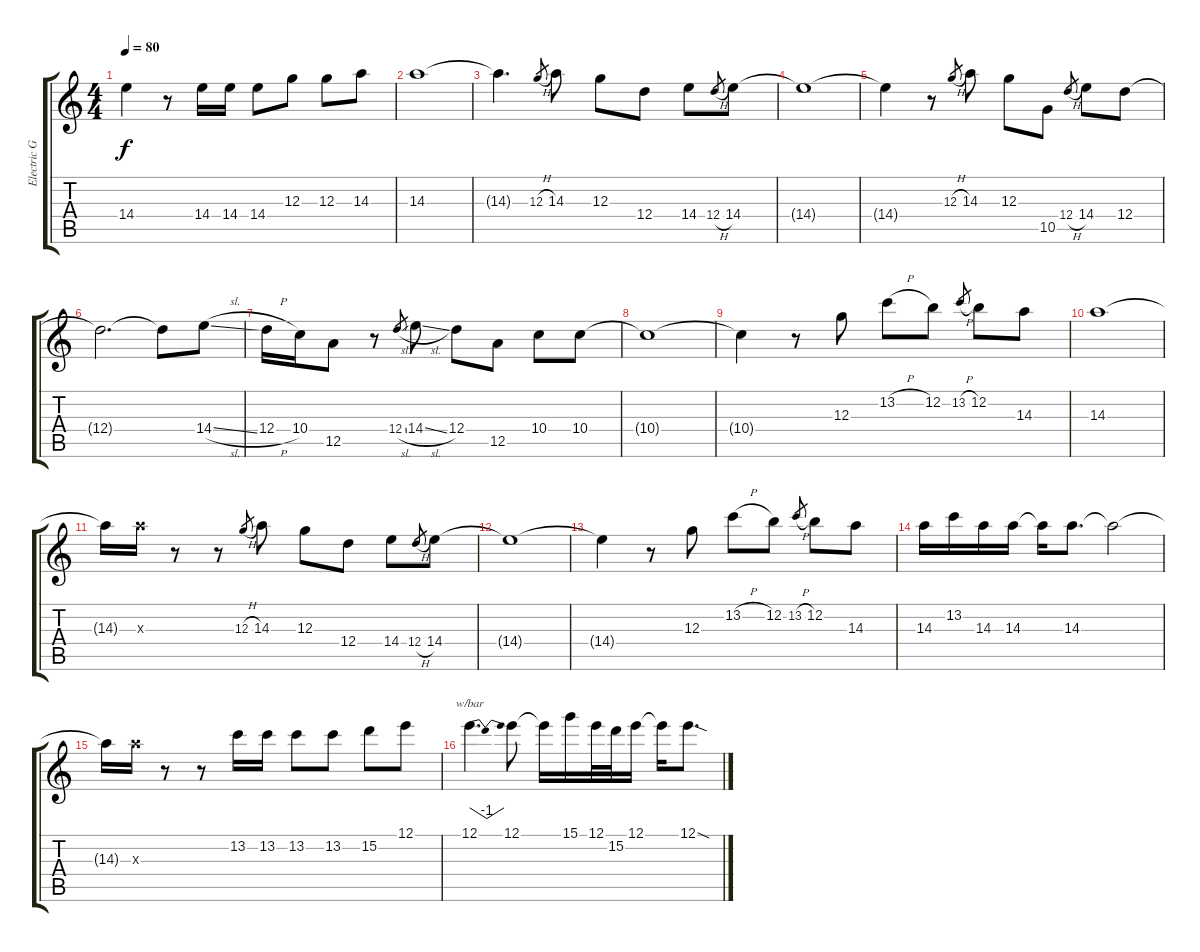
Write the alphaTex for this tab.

\track ("Electric Guitar- Santana" "Electric G") {instrument overdrivenguitar}
\staff {score tabs}
\tuning (E4 B3 G3 D3 A2 E2) {hide}
\ts (4 4)
\tempo 80
\clef g2
\ks c
14.4{t}.4{dy f} r.8 14.4.16 14.4.16 14.4.8 12.3.8 12.3.8 14.3.8 |
14.3.1 |
14.3{t}.4{d} 12.3{h}.8{gr} 14.3.8 12.3.8 12.4.8 14.4.8 12.4{h}.8{gr} 14.4.8 |
14.4{t}.1 |
14.4{t}.4 r.8 12.3{h}.8{gr} 14.3.8 12.3.8 10.5.8 12.4{h}.8{gr} 14.4.8 12.4.8 |
12.4{t}.2{d} 12.4{t}.8 14.4{sl}.8 |
12.4{h}.16 10.4.16 12.5.8 r.8 12.4{sl}.8{gr} 14.4{sl}.8 12.4.8 12.5.8 10.4.8 10.4.8 |
10.4{t}.1 |
10.4{t}.4 r.8 12.3.8 13.2{h}.8 12.2.8 13.2{h}.8{gr} 12.2.8 14.3.8 |
14.3.1 |
14.3{t}.16 14.3{x}.16 r.8 r.8 12.3{h}.8{gr} 14.3.8 12.3.8 12.4.8 14.4.8 12.4{h}.8{gr} 14.4.8 |
14.4{t}.1 |
14.4{t}.4 r.8 12.3.8 13.2{h}.8 12.2.8 13.2{h}.8{gr} 12.2.8 14.3.8 |
14.3.16 13.2.16 14.3.16 14.3.16 14.3{t}.16 14.3.8{d} 14.3{t}.2 |
14.3{t}.16 14.3{x}.16 r.8 r.8 13.2.16 13.2.16 13.2.8 13.2.8 15.2.8 12.1.8 |
12.1.4{d tbe (dip default 0 0 30 -4 60 0)} 12.1.8 12.1{t}.16 15.1.16 12.1.32 15.2.32 12.1.16 12.1{t}.16 12.1{sod}.8{d}
